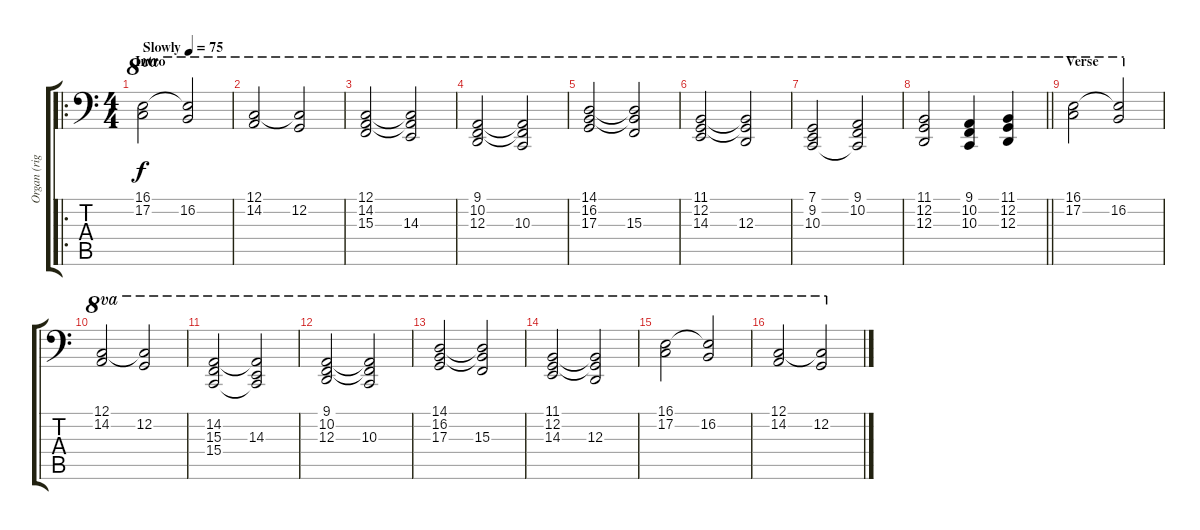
\track ("Organ (right)" "Organ (rig") {instrument percussiveorgan}
\staff {score tabs}
\tuning (C3 G2 D2 A1 E1 B0) {hide}
\ro
\ts (4 4)
\section ("" "Intro")
\tempo (75 "Slowly")
\clef f4
\ks c
(16.1 17.2).2{ot 8va dy f instrument percussiveorgan} (16.1{t} 16.2).2{ot 8va} |
(12.1 14.2).2{ot 8va} (12.1{t} 12.2).2{ot 8va} |
(12.1 14.2 15.3).2{ot 8va} (12.1{t} 14.2{t} 14.3).2{ot 8va} |
(9.1 10.2 12.3).2{ot 8va} (9.1{t} 10.2{t} 10.3).2{ot 8va} |
(14.1 16.2 17.3).2{ot 8va} (14.1{t} 16.2{t} 15.3).2{ot 8va} |
(11.1 12.2 14.3).2{ot 8va} (11.1{t} 12.2{t} 12.3).2{ot 8va} |
(7.1 9.2 10.3).2{ot 8va} (9.1 10.2 10.3{t}).2{ot 8va} |
\barLineRight lightlight
(11.1 12.2 12.3).2{ot 8va} (9.1 10.2 10.3).4{ot 8va} (11.1 12.2 12.3).4{ot 8va} |
\section ("" "Verse")
(16.1 17.2).2{ot 8va} (16.1{t} 16.2).2{ot 8va} |
(12.1 14.2).2{ot 8va} (12.1{t} 12.2).2{ot 8va} |
(14.2 15.3 15.4).2{ot 8va} (14.2{t} 14.3 15.4{t}).2{ot 8va} |
(9.1 10.2 12.3).2{ot 8va} (9.1{t} 10.2{t} 10.3).2{ot 8va} |
(14.1 16.2 17.3).2{ot 8va} (14.1{t} 16.2{t} 15.3).2{ot 8va} |
(11.1 12.2 14.3).2{ot 8va} (11.1{t} 12.2{t} 12.3).2{ot 8va} |
(16.1 17.2).2{ot 8va} (16.1{t} 16.2).2{ot 8va} |
(12.1 14.2).2{ot 8va} (12.1{t} 12.2).2{ot 8va}
